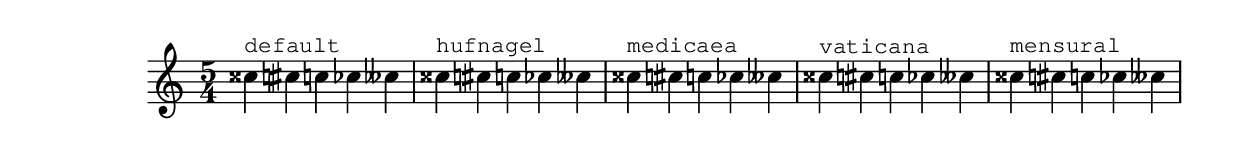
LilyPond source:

%% http://lsr.di.unimi.it/LSR/Item?id=85
%% see also http://www.lilypond.org/doc/v2.18/Documentation/notation/typesetting-mensural-music

% Remark:
% Double sharp and double flat are not defined in all glyph-name-alists.
% In this case they will not be printed and a log-warning appears.

\relative c'' {
      \time 5/4
      \override Staff.Accidental.glyph-name-alist = #standard-alteration-glyph-name-alist
      cisis^\markup { \typewriter default } cis c ces ceses 
      \override Staff.Accidental.glyph-name-alist = #alteration-hufnagel-glyph-name-alist
      cisis^\markup { \typewriter hufnagel } cis c ces ceses 
      \override Staff.Accidental.glyph-name-alist = #alteration-medicaea-glyph-name-alist
      cisis^\markup { \typewriter medicaea } cis c ces ceses 
      \override Staff.Accidental.glyph-name-alist = #alteration-vaticana-glyph-name-alist
      cisis^\markup { \typewriter vaticana } cis c ces ceses 
      \override Staff.Accidental.glyph-name-alist = #alteration-mensural-glyph-name-alist
      cisis^\markup { \typewriter mensural } cis c ces ceses 
}
